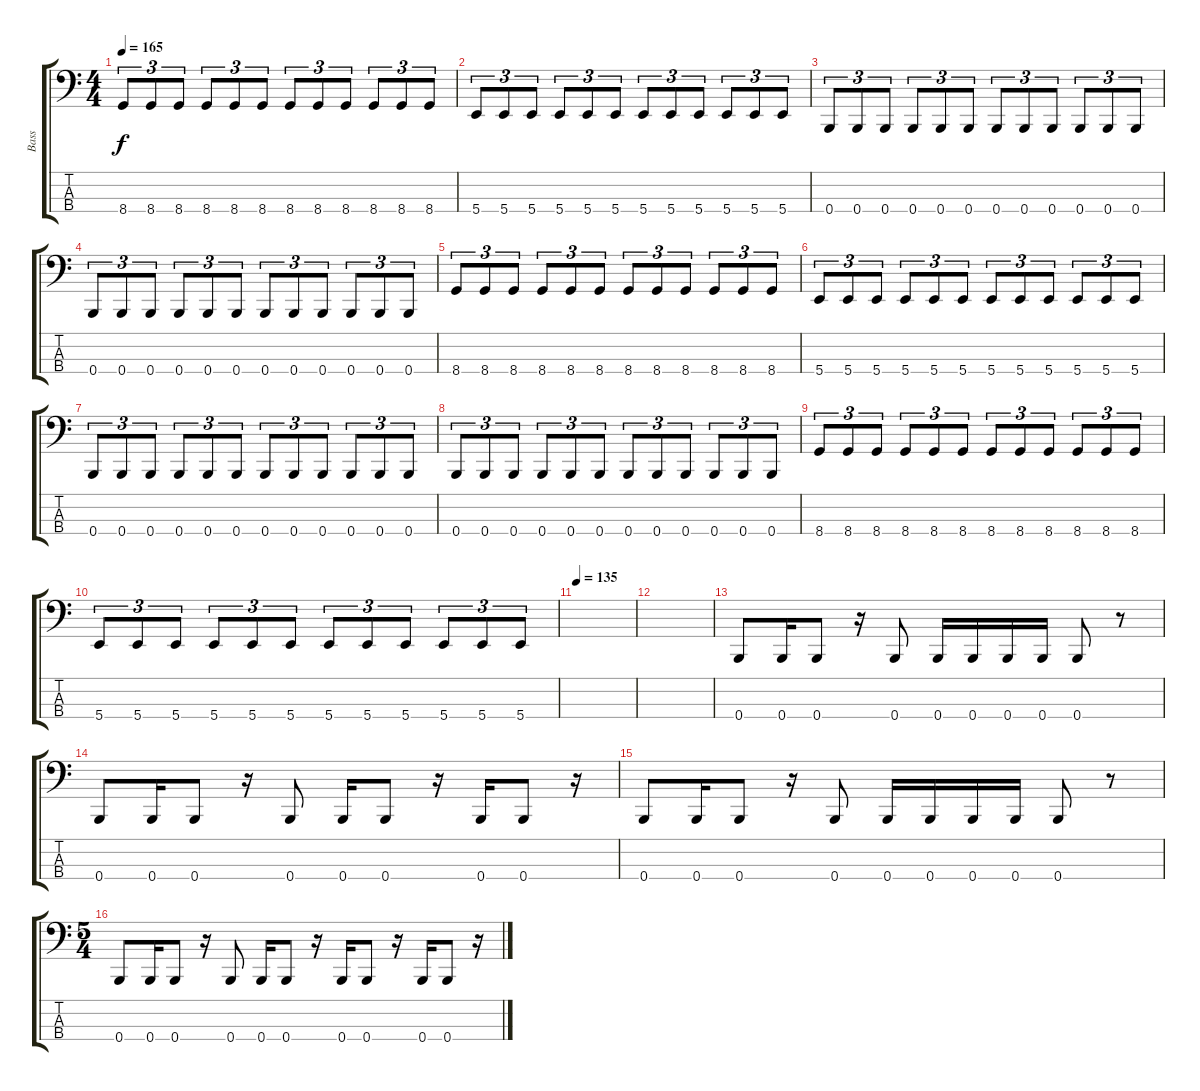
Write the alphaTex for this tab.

\track ("Bass" "Bass") {instrument electricbasspick}
\staff {score tabs}
\tuning (E2 B1 Gb1 B0) {hide}
\ts (4 4)
\tempo 165
\clef f4
\ks c
8.4.8{tu (3 2) dy f} 8.4.8{tu (3 2)} 8.4.8{tu (3 2)} 8.4.8{tu (3 2)} 8.4.8{tu (3 2)} 8.4.8{tu (3 2)} 8.4.8{tu (3 2)} 8.4.8{tu (3 2)} 8.4.8{tu (3 2)} 8.4.8{tu (3 2)} 8.4.8{tu (3 2)} 8.4.8{tu (3 2)} |
5.4.8{tu (3 2)} 5.4.8{tu (3 2)} 5.4.8{tu (3 2)} 5.4.8{tu (3 2)} 5.4.8{tu (3 2)} 5.4.8{tu (3 2)} 5.4.8{tu (3 2)} 5.4.8{tu (3 2)} 5.4.8{tu (3 2)} 5.4.8{tu (3 2)} 5.4.8{tu (3 2)} 5.4.8{tu (3 2)} |
0.4.8{tu (3 2)} 0.4.8{tu (3 2)} 0.4.8{tu (3 2)} 0.4.8{tu (3 2)} 0.4.8{tu (3 2)} 0.4.8{tu (3 2)} 0.4.8{tu (3 2)} 0.4.8{tu (3 2)} 0.4.8{tu (3 2)} 0.4.8{tu (3 2)} 0.4.8{tu (3 2)} 0.4.8{tu (3 2)} |
0.4.8{tu (3 2)} 0.4.8{tu (3 2)} 0.4.8{tu (3 2)} 0.4.8{tu (3 2)} 0.4.8{tu (3 2)} 0.4.8{tu (3 2)} 0.4.8{tu (3 2)} 0.4.8{tu (3 2)} 0.4.8{tu (3 2)} 0.4.8{tu (3 2)} 0.4.8{tu (3 2)} 0.4.8{tu (3 2)} |
8.4.8{tu (3 2)} 8.4.8{tu (3 2)} 8.4.8{tu (3 2)} 8.4.8{tu (3 2)} 8.4.8{tu (3 2)} 8.4.8{tu (3 2)} 8.4.8{tu (3 2)} 8.4.8{tu (3 2)} 8.4.8{tu (3 2)} 8.4.8{tu (3 2)} 8.4.8{tu (3 2)} 8.4.8{tu (3 2)} |
5.4.8{tu (3 2)} 5.4.8{tu (3 2)} 5.4.8{tu (3 2)} 5.4.8{tu (3 2)} 5.4.8{tu (3 2)} 5.4.8{tu (3 2)} 5.4.8{tu (3 2)} 5.4.8{tu (3 2)} 5.4.8{tu (3 2)} 5.4.8{tu (3 2)} 5.4.8{tu (3 2)} 5.4.8{tu (3 2)} |
0.4.8{tu (3 2)} 0.4.8{tu (3 2)} 0.4.8{tu (3 2)} 0.4.8{tu (3 2)} 0.4.8{tu (3 2)} 0.4.8{tu (3 2)} 0.4.8{tu (3 2)} 0.4.8{tu (3 2)} 0.4.8{tu (3 2)} 0.4.8{tu (3 2)} 0.4.8{tu (3 2)} 0.4.8{tu (3 2)} |
0.4.8{tu (3 2)} 0.4.8{tu (3 2)} 0.4.8{tu (3 2)} 0.4.8{tu (3 2)} 0.4.8{tu (3 2)} 0.4.8{tu (3 2)} 0.4.8{tu (3 2)} 0.4.8{tu (3 2)} 0.4.8{tu (3 2)} 0.4.8{tu (3 2)} 0.4.8{tu (3 2)} 0.4.8{tu (3 2)} |
8.4.8{tu (3 2)} 8.4.8{tu (3 2)} 8.4.8{tu (3 2)} 8.4.8{tu (3 2)} 8.4.8{tu (3 2)} 8.4.8{tu (3 2)} 8.4.8{tu (3 2)} 8.4.8{tu (3 2)} 8.4.8{tu (3 2)} 8.4.8{tu (3 2)} 8.4.8{tu (3 2)} 8.4.8{tu (3 2)} |
5.4.8{tu (3 2)} 5.4.8{tu (3 2)} 5.4.8{tu (3 2)} 5.4.8{tu (3 2)} 5.4.8{tu (3 2)} 5.4.8{tu (3 2)} 5.4.8{tu (3 2)} 5.4.8{tu (3 2)} 5.4.8{tu (3 2)} 5.4.8{tu (3 2)} 5.4.8{tu (3 2)} 5.4.8{tu (3 2)} |
\tempo 135
|
|
0.4.8 0.4.16 0.4.8 r.16 0.4.8 0.4.16 0.4.16 0.4.16 0.4.16 0.4.8 r.8 |
0.4.8 0.4.16 0.4.8 r.16 0.4.8 0.4.16 0.4.8 r.16 0.4.16 0.4.8 r.16 |
0.4.8 0.4.16 0.4.8 r.16 0.4.8 0.4.16 0.4.16 0.4.16 0.4.16 0.4.8 r.8 |
\ts (5 4)
0.4.8 0.4.16 0.4.8 r.16 0.4.8 0.4.16 0.4.8 r.16 0.4.16 0.4.8 r.16 0.4.16 0.4.8 r.16
